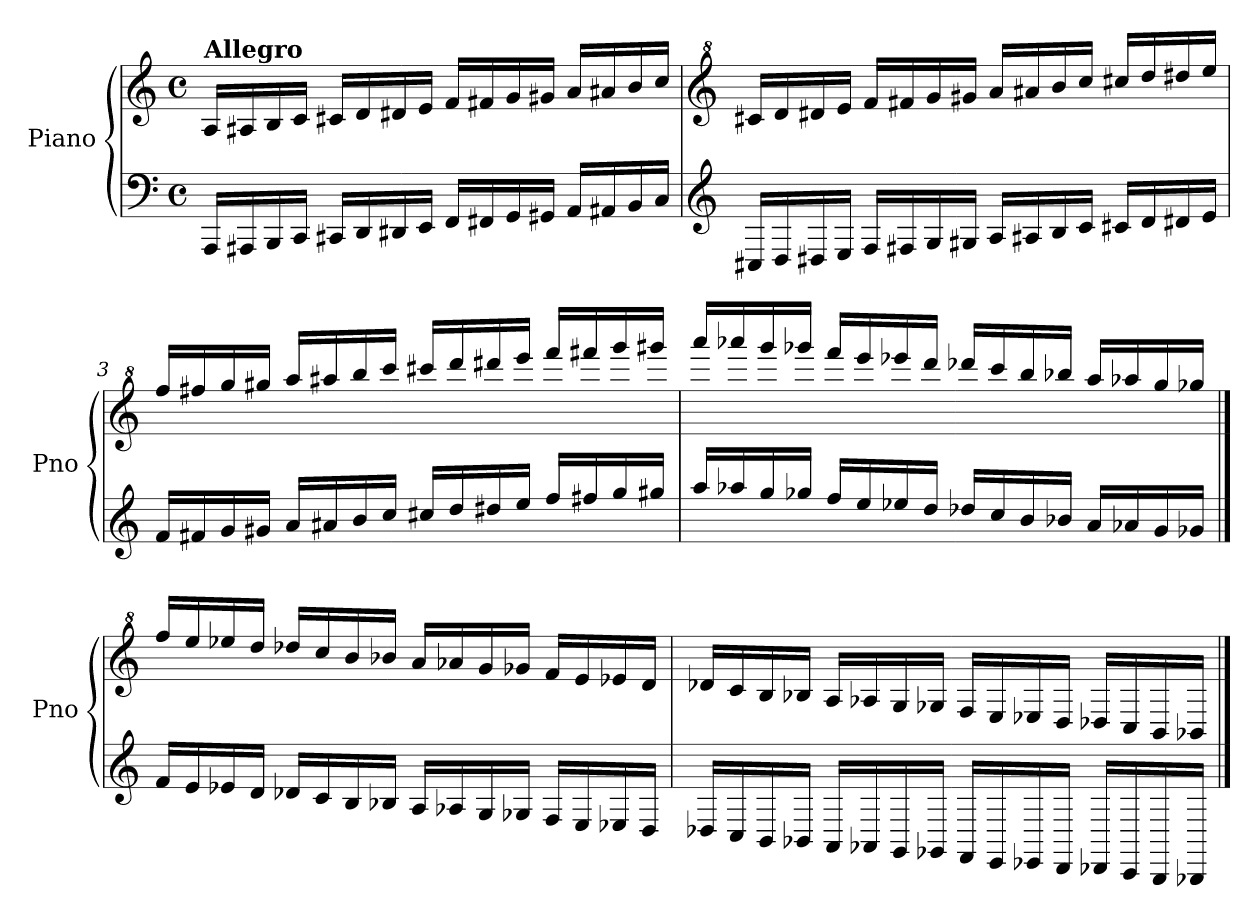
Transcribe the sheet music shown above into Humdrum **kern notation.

**kern	**kern	**dynam
*part1	*part1	*part1
*staff2	*staff1	*staff1/2
*I"Piano	*	*
*I'Pno	*	*
*clefF4	*clefG2	*
*k[]	*k[]	*
*M4/4	*M4/4	*
*met(c)	*met(c)	*
*MM144	*MM144	*
=1	=1	=1
!	!LO:TX:a:B:t=Allegro	!
!	!	!LO:DY:b=2
!	!	!LO:DY:n=1:b=2
!	!	!LO:DY:n=2:b
!	!	!LO:DY:n=3:b
16AAA/LL	16A/LL	other-dynamics p other-dynamics p
16AAA#X/	16A#X/	.
16BBB/	16B/	.
16CC/JJ	16c/JJ	.
16CC#X/LL	16c#X/LL	.
16DD/	16d/	.
16DD#X/	16d#X/	.
16EE/JJ	16e/JJ	.
!	!	!LO:DY:n=4:b=2
!	!	!LO:DY:n=5:b
16FF/LL	16f/LL	other-dynamics other-dynamics
16FF#X/	16f#X/	.
16GG/	16g/	.
16GG#X/JJ	16g#X/JJ	.
!	!	!LO:DY:n=6:b=2
!	!	!LO:DY:n=7:b=2
!	!	!LO:DY:n=8:b
!	!	!LO:DY:n=9:b
!	!	!LO:DY:n=10:b
!	!	!LO:DY:n=11:b
!	!	!LO:DY:n=12:b
!	!	!LO:DY:n=13:b
16AA/LL	16a/LL	other-dynamics p other-dynamics p other-dynamics p other-dynamics p
16AA#X/	16a#X/	.
16BB/	16b/	.
16C/JJ	16cc/JJ	.
!!LO:LB:g=z
=2	=2	=2
*clefG2	*clefG^2	*
16C#X/LL	16cc#X/LL	.
16D/	16dd/	.
16D#X/	16dd#X/	.
16E/JJ	16ee/JJ	.
!	!	!LO:DY:b=2
!	!	!LO:DY:n=1:b
16F/LL	16ff/LL	other-dynamics other-dynamics
16F#X/	16ff#X/	.
16G/	16gg/	.
!	!	!LO:DY:n=2:b
!	!	!LO:DY:n=3:b
16G#X/JJ	16gg#X/JJ	other-dynamics other-dynamics
!	!	!LO:DY:n=4:b=2
!	!	!LO:DY:n=5:b=2
!	!	!LO:DY:n=6:b
!	!	!LO:DY:n=7:b
16A/LL	16aa/LL	other-dynamics p other-dynamics p
16A#X/	16aa#X/	.
16B/	16bb/	.
16c/JJ	16ccc/JJ	.
16c#X/LL	16ccc#X/LL	.
16d/	16ddd/	.
16d#X/	16ddd#X/	.
16e/JJ	16eee/JJ	.
!!LO:LB:g=z
=3	=3	=3
!	!	!LO:DY:b=2
!	!	!LO:DY:n=1:b
16f/LL	16fff/LL	other-dynamics other-dynamics
16f#X/	16fff#X/	.
16g/	16ggg/	.
16g#X/JJ	16ggg#X/JJ	.
!	!	!LO:DY:n=2:b=2
!	!	!LO:DY:n=3:b=2
!	!	!LO:DY:n=4:b
!	!	!LO:DY:n=5:b
16a/LL	16aaa/LL	other-dynamics p other-dynamics p
16a#X/	16aaa#X/	.
16b/	16bbb/	.
16cc/JJ	16cccc/JJ	.
16cc#X/LL	16cccc#X/LL	.
16dd/	16dddd/	.
16dd#X/	16dddd#X/	.
16ee/JJ	16eeee/JJ	.
!	!	!LO:DY:n=6:b=2
!	!	!LO:DY:n=7:b
16ff/LL	16ffff/LL	other-dynamics other-dynamics
16ff#X/	16ffff#X/	.
16gg/	16gggg/	.
16gg#X/JJ	16gggg#X/JJ	.
!!LO:LB:g=z
=4	=4	=4
!	!	!LO:DY:b=2
!	!	!LO:DY:n=1:b=2
!	!	!LO:DY:n=2:b
!	!	!LO:DY:n=3:b
16aa/LL	16aaaa/LL	other-dynamics p other-dynamics p
16aa-X/	16aaaa-X/	.
16gg/	16gggg/	.
16gg-X/JJ	16gggg-X/JJ	.
16ff/LL	16ffff/LL	.
16ee/	16eeee/	.
16ee-X/	16eeee-X/	.
16dd/JJ	16dddd/JJ	.
!	!	!LO:DY:n=4:b=2
!	!	!LO:DY:n=5:b
16dd-X/LL	16dddd-X/LL	other-dynamics other-dynamics
16cc/	16cccc/	.
16b/	16bbb/	.
16b-X/JJ	16bbb-X/JJ	.
!	!	!LO:DY:n=6:b=2
!	!	!LO:DY:n=7:b=2
!	!	!LO:DY:n=8:b
!	!	!LO:DY:n=9:b
16a/LL	16aaa/LL	other-dynamics p other-dynamics p
16a-X/	16aaa-X/	.
16g/	16ggg/	.
16g-X/JJ	16ggg-X/JJ	.
!!LO:PB:g=z
==5	==5	==5
16f/LL	16fff/LL	.
16e/	16eee/	.
16e-X/	16eee-X/	.
16d/JJ	16ddd/JJ	.
!	!	!LO:DY:b=2
!	!	!LO:DY:n=1:b
16d-X/LL	16ddd-X/LL	other-dynamics other-dynamics
16c/	16ccc/	.
16B/	16bb/	.
16B-X/JJ	16bb-X/JJ	.
!	!	!LO:DY:n=2:b=2
!	!	!LO:DY:n=3:b=2
!	!	!LO:DY:n=4:b
!	!	!LO:DY:n=5:b
16A/LL	16aa/LL	other-dynamics p other-dynamics p
16A-X/	16aa-X/	.
16G/	16gg/	.
16G-X/JJ	16gg-X/JJ	.
16F/LL	16ff/LL	.
16E/	16ee/	.
16E-X/	16ee-X/	.
16D/JJ	16dd/JJ	.
!!LO:LB:g=z
=6	=6	=6
!	!	!LO:DY:b=2
!	!	!LO:DY:n=1:b
16D-X/LL	16dd-X/LL	other-dynamics other-dynamics
16C/	16cc/	.
16BB/	16b/	.
16BB-X/JJ	16b-X/JJ	.
!	!	!LO:DY:n=2:b=2
!	!	!LO:DY:n=3:b=2
!	!	!LO:DY:n=4:b
!	!	!LO:DY:n=5:b
16AA/LL	16a/LL	other-dynamics p other-dynamics p
16AA-X/	16a-X/	.
16GG/	16g/	.
16GG-X/JJ	16g-X/JJ	.
16FF/LL	16f/LL	.
16EE/	16e/	.
16EE-X/	16e-X/	.
16DD/JJ	16d/JJ	.
!	!	!LO:DY:n=6:b=2
!	!	!LO:DY:n=7:b
16DD-X/LL	16d-X/LL	other-dynamics other-dynamics
16CC/	16c/	.
16BBB/	16B/	.
16BBB-X/JJ	16B-X/JJ	.
==	==	==
*-	*-	*-
